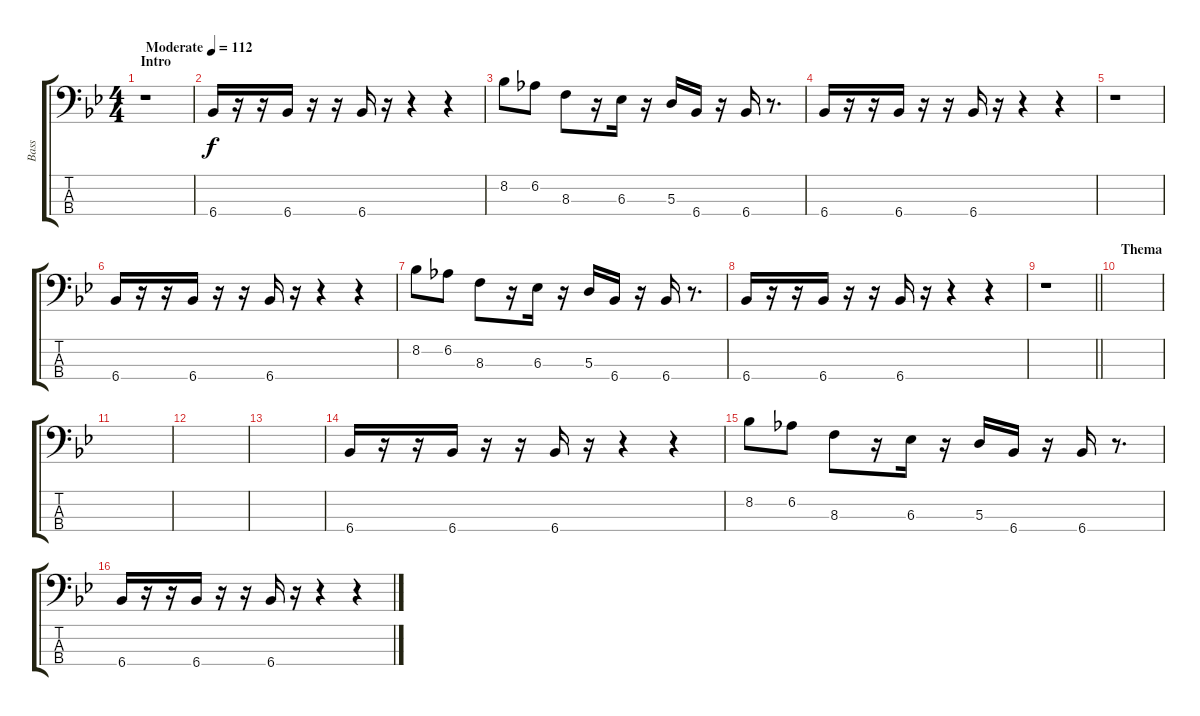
\track ("Bass" "Bass") {instrument electricbassfinger}
\staff {score tabs}
\tuning (G2 D2 A1 E1) {hide}
\ts (4 4)
\section ("" "Intro ")
\tempo (112 "Moderate")
\clef f4
\ks bb
r.1{dy f instrument electricbassfinger} |
6.4.16 r.16 r.16 6.4.16 r.16 r.16 6.4.16 r.16 r.4 r.4 |
8.2.8 6.2.8 8.3.8 r.16 6.3.16 r.16 5.3.16 6.4.16 r.16 6.4.16 r.8{d} |
6.4.16 r.16 r.16 6.4.16 r.16 r.16 6.4.16 r.16 r.4 r.4 |
r.1 |
6.4.16 r.16 r.16 6.4.16 r.16 r.16 6.4.16 r.16 r.4 r.4 |
8.2.8 6.2.8 8.3.8 r.16 6.3.16 r.16 5.3.16 6.4.16 r.16 6.4.16 r.8{d} |
6.4.16 r.16 r.16 6.4.16 r.16 r.16 6.4.16 r.16 r.4 r.4 |
\barLineRight lightlight
r.1 |
\section ("" "Thema")
|
|
|
|
6.4.16 r.16 r.16 6.4.16 r.16 r.16 6.4.16 r.16 r.4 r.4 |
8.2.8 6.2.8 8.3.8 r.16 6.3.16 r.16 5.3.16 6.4.16 r.16 6.4.16 r.8{d} |
6.4.16 r.16 r.16 6.4.16 r.16 r.16 6.4.16 r.16 r.4 r.4
